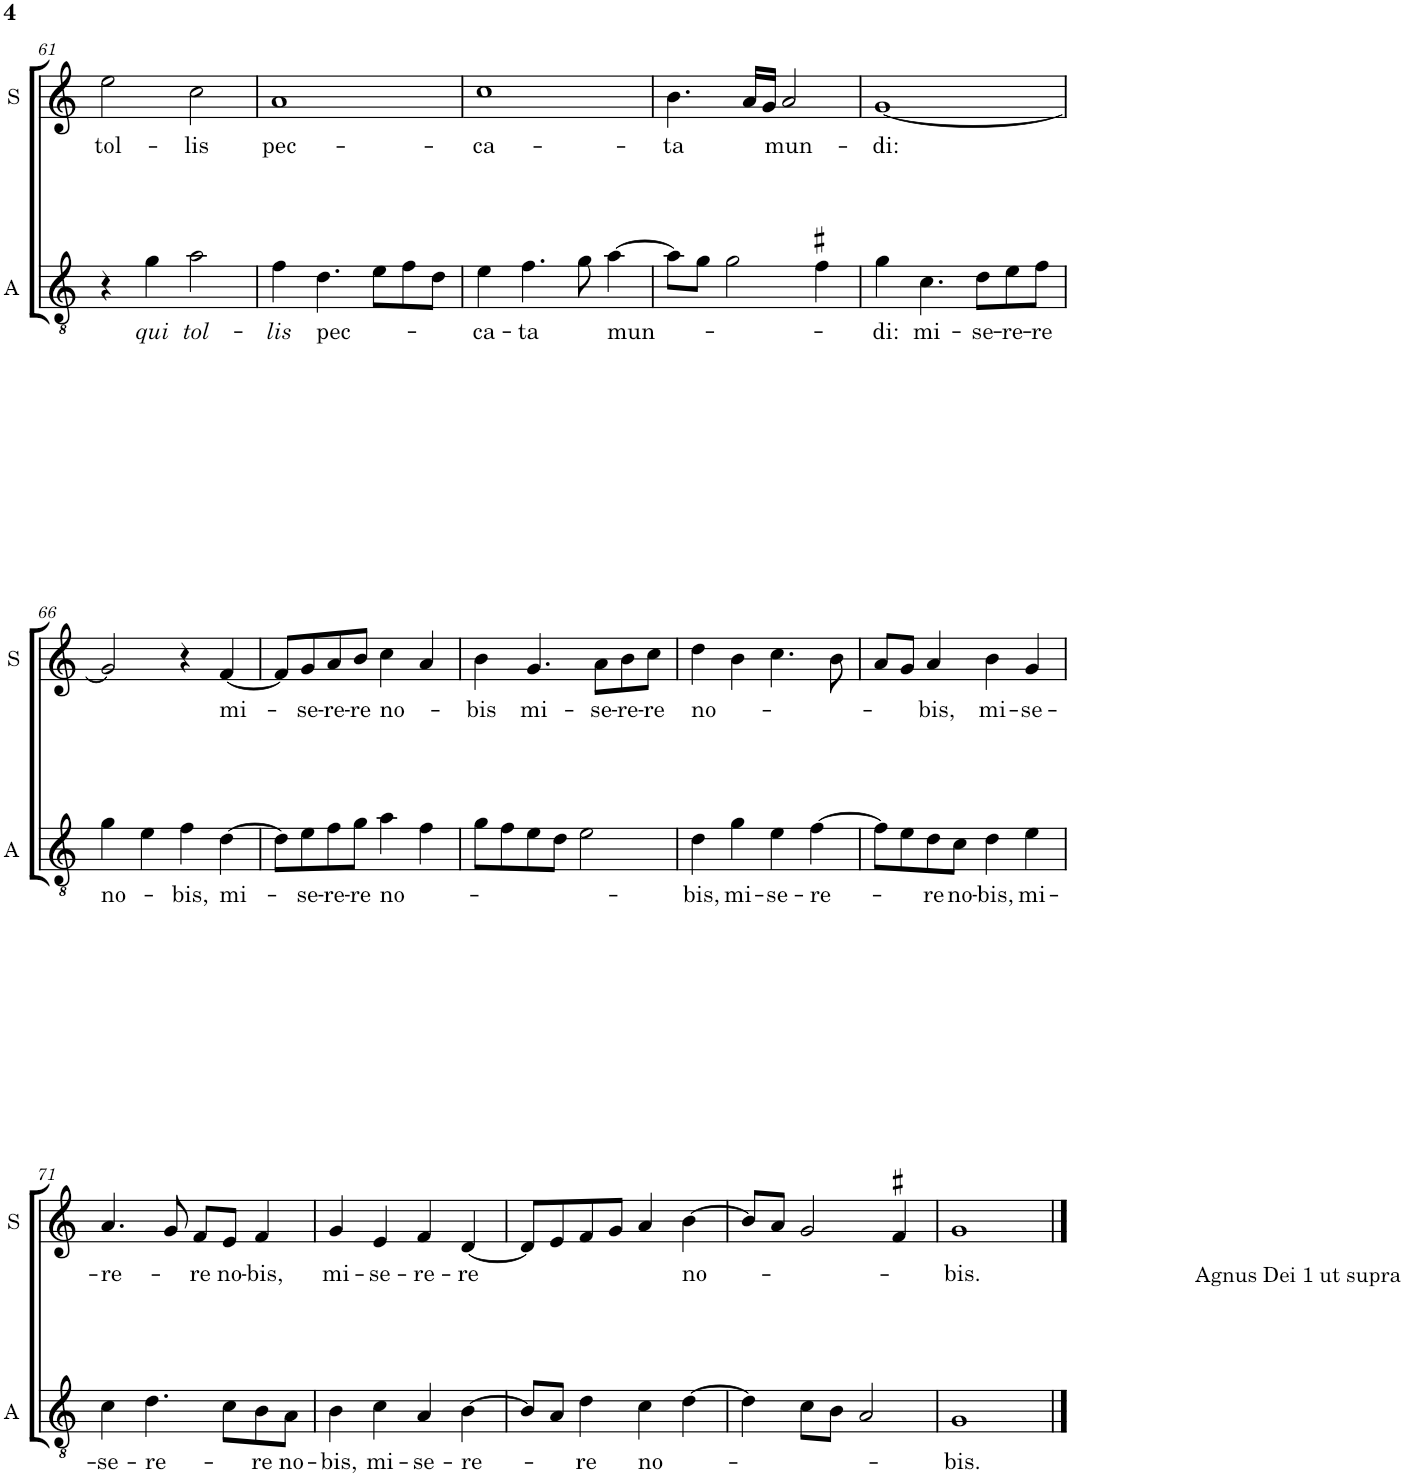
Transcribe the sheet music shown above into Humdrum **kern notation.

**kern	**text	**kern	**text
*part2	*part2	*part1	*part1
*staff2	*staff2	*staff1	*staff1
*I"A	*	*I"S	*
*I'A	*	*I'S	*
!!LO:PB:g=z
*clefGv2	*	*clefG2	*
*Trd4c7	*	*	*
*k[]	*	*k[]	*
*M2/2	*	*M2/2	*
*met(c|)	*	*met(c|)	*
=61	=61	=61	=61
!	!	!	!LO:LY:b
4r	.	2ee\	tol-
!	!LO:LY:b	!	!
4g\	qui	.	.
!	!LO:LY:b	!	!LO:LY:b
2a\	tol-	2cc\	-lis
=62	=62	=62	=62
!	!LO:LY:b	!	!LO:LY:b
4f\	-lis	1a	pec-
!	!LO:LY:b	!	!
4.d\	pec-	.	.
8e\L	.	.	.
8f\	.	.	.
8d\J	.	.	.
=63	=63	=63	=63
!	!LO:LY:b	!	!LO:LY:b
4e\	-ca-	1cc	-ca-
!	!LO:LY:b	!	!
4.f\	-ta	.	.
8g\	.	.	.
!	!LO:LY:b	!	!
[4a\	mun-	.	.
=64	=64	=64	=64
!	!	!	!LO:LY:b
8a\L]	.	4.b\	-ta
8g\J	.	.	.
2g\	.	.	.
.	.	16a/LL	.
.	.	16g/JJ	.
!	!	!	!LO:LY:b
.	.	2a/	mun-
4f#X\	.	.	.
=65	=65	=65	=65
!	!LO:LY:b	!	!LO:LY:b
4g\	-di:	[1g	-di:
!	!LO:LY:b	!	!
4.c\	mi-	.	.
!	!LO:LY:b	!	!
8d\L	-se-	.	.
!	!LO:LY:b	!	!
8e\	-re-	.	.
!	!LO:LY:b	!	!
8f\J	-re	.	.
!!LO:LB:g=z
=66	=66	=66	=66
!	!LO:LY:b	!	!
4g\	no-	2g/]	.
4e\	.	.	.
!	!LO:LY:b	!	!
4f\	-bis,	4r	.
!	!LO:LY:b	!	!LO:LY:b
[4d\	mi-	[4f/	mi-
=67	=67	=67	=67
8d\L]	.	8f/L]	.
!	!LO:LY:b	!	!LO:LY:b
8e\	-se-	8g/	-se-
!	!LO:LY:b	!	!LO:LY:b
8f\	-re-	8a/	-re-
!	!LO:LY:b	!	!LO:LY:b
8g\J	-re	8b/J	-re
!	!LO:LY:b	!	!LO:LY:b
4a\	no-	4cc\	no-
4f\	.	4a/	.
=68	=68	=68	=68
!	!	!	!LO:LY:b
8g\L	.	4b\	-bis
8f\	.	.	.
!	!	!	!LO:LY:b
8e\	.	4.g/	mi-
8d\J	.	.	.
2e\	.	.	.
!	!	!	!LO:LY:b
.	.	8a\L	-se-
!	!	!	!LO:LY:b
.	.	8b\	-re-
!	!	!	!LO:LY:b
.	.	8cc\J	-re
=69	=69	=69	=69
!	!LO:LY:b	!	!LO:LY:b
4d\	bis,	4dd\	no-
!	!LO:LY:b	!	!
4g\	mi-	4b\	.
!	!LO:LY:b	!	!
4e\	-se-	4.cc\	.
!	!LO:LY:b	!	!
[4f\	-re-	.	.
.	.	8b\	.
=70	=70	=70	=70
8f\L]	.	8a/L	.
8e\	.	8g/J	.
!	!LO:LY:b	!	!LO:LY:b
8d\	-re	4a/	bis,
!	!LO:LY:b	!	!
8c\J	no-	.	.
!	!LO:LY:b	!	!LO:LY:b
4d\	-bis,	4b\	mi-
!	!LO:LY:b	!	!LO:LY:b
4e\	mi-	4g/	-se-
!!LO:LB:g=z
=71	=71	=71	=71
!	!LO:LY:b	!	!LO:LY:b
4c\	-se-	4.a/	-re-
!	!LO:LY:b	!	!
4.d\	-re-	.	.
.	.	8g/	.
!	!	!	!LO:LY:b
.	.	8f/L	-re
!	!	!	!LO:LY:b
8c\L	.	8e/J	no-
!	!LO:LY:b	!	!LO:LY:b
8B\	-re	4f/	-bis,
!	!LO:LY:b	!	!
8A\J	no-	.	.
=72	=72	=72	=72
!	!LO:LY:b	!	!LO:LY:b
4B\	-bis,	4g/	mi-
!	!LO:LY:b	!	!LO:LY:b
4c\	mi-	4e/	-se-
!	!LO:LY:b	!	!LO:LY:b
4A/	-se-	4f/	-re-
!	!LO:LY:b	!	!LO:LY:b
[4B\	-re-	[4d/	re
=73	=73	=73	=73
8B/L]	.	8d/L]	.
8A/J	.	8e/	.
!	!LO:LY:b	!	!
4d\	-re	8f/	.
.	.	8g/J	.
!	!LO:LY:b	!	!
4c\	no-	4a/	.
!	!	!	!LO:LY:b
[4d\	.	[4b\	no-
=74	=74	=74	=74
4d\]	.	8b/L]	.
.	.	8a/J	.
8c\L	.	2g/	.
8B\J	.	.	.
2A/	.	.	.
.	.	4f#X/	.
=75	=75	=75	=75
!	!	!LO:TX:b:t=Agnus Dei 1 ut supra	!
!	!LO:LY:b	!	!LO:LY:b
1G	-bis.	1g	-bis.
==	==	==	==
*-	*-	*-	*-
